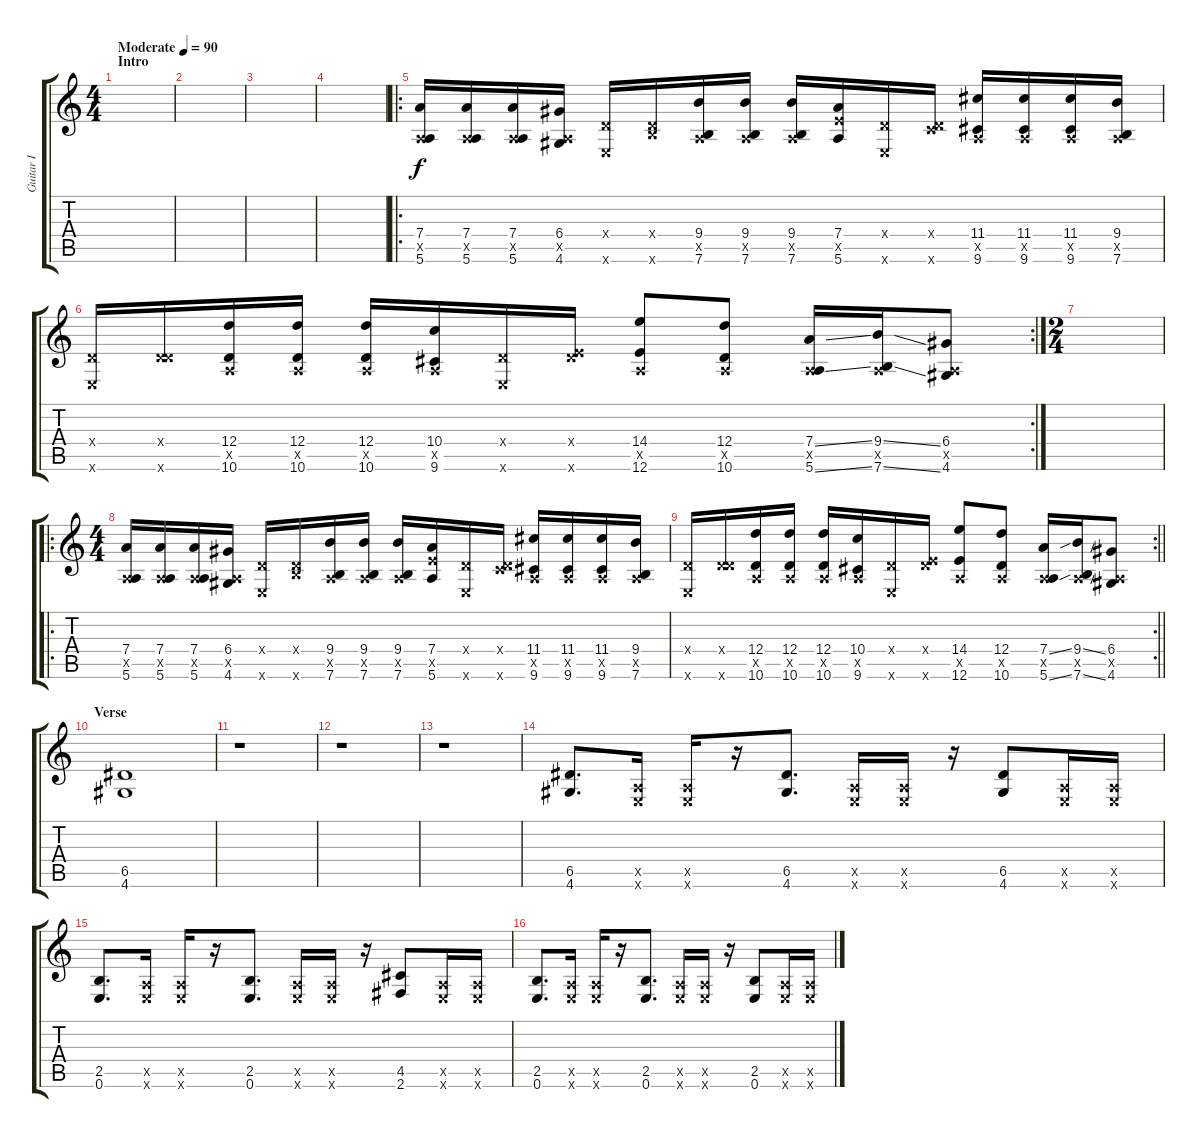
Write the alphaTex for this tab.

\track ("Guitar I" "Guitar I") {instrument distortionguitar}
\staff {score tabs}
\tuning (E4 B3 G3 D3 A2 E2) {hide}
\ts (4 4)
\section ("" "Intro")
\tempo (90 "Moderate")
\clef g2
\ks c
|
|
|
|
\ro
(7.4 0.5{x} 5.6).16 (7.4 0.5{x} 5.6).16 (7.4 0.5{x} 5.6).16 (6.4 0.5{x} 4.6).16 (0.4{x} 0.6{x}).16 (0.4{x} 7.6{x}).16 (9.4 0.5{x} 7.6).16 (9.4 0.5{x} 7.6).16 (9.4 0.5{x} 7.6).16 (7.4 7.5{x} 5.6).16 (0.4{x} 0.6{x}).16 (0.4{x} 8.6{x}).16 (11.4 0.5{x} 9.6).16 (11.4 0.5{x} 9.6).16 (11.4 0.5{x} 9.6).16 (9.4 0.5{x} 7.6).16 |
\rc 2
(0.4{x} 0.6{x}).16 (0.4{x} 10.6{x}).16 (12.4 0.5{x} 10.6).16 (12.4 0.5{x} 10.6).16 (12.4 0.5{x} 10.6).16 (10.4 0.5{x} 9.6).16 (0.4{x} 0.6{x}).16 (0.4{x} 12.6{x}).16 (14.4 0.5{x} 12.6).8 (12.4 0.5{x} 10.6).8 (7.4{ss} 0.5{x} 5.6{ss}).16 (9.4{ss} 0.5{x} 7.6{ss}).16 (6.4 0.5{x} 4.6).8 |
\ts (2 4)
|
\ro
\ts (4 4)
(7.4 0.5{x} 5.6).16 (7.4 0.5{x} 5.6).16 (7.4 0.5{x} 5.6).16 (6.4 0.5{x} 4.6).16 (0.4{x} 0.6{x}).16 (0.4{x} 7.6{x}).16 (9.4 0.5{x} 7.6).16 (9.4 0.5{x} 7.6).16 (9.4 0.5{x} 7.6).16 (7.4 7.5{x} 5.6).16 (0.4{x} 0.6{x}).16 (0.4{x} 8.6{x}).16 (11.4 0.5{x} 9.6).16 (11.4 0.5{x} 9.6).16 (11.4 0.5{x} 9.6).16 (9.4 0.5{x} 7.6).16 |
\rc 2
\barLineRight lightlight
(0.4{x} 0.6{x}).16 (0.4{x} 10.6{x}).16 (12.4 0.5{x} 10.6).16 (12.4 0.5{x} 10.6).16 (12.4 0.5{x} 10.6).16 (10.4 0.5{x} 9.6).16 (0.4{x} 0.6{x}).16 (0.4{x} 12.6{x}).16 (14.4 0.5{x} 12.6).8 (12.4 0.5{x} 10.6).8 (7.4{ss} 0.5{x} 5.6{ss}).16 (9.4{ss} 0.5{x} 7.6{ss}).16 (6.4 0.5{x} 4.6).8 |
\section ("" "Verse")
(6.5 4.6).1 |
r.1 |
r.1 |
r.1 |
(6.5 4.6).8{d} (0.5{x} 0.6{x}).16 (0.5{x} 0.6{x}).16 r.16 (6.5 4.6).8{d} (0.5{x} 0.6{x}).16 (0.5{x} 0.6{x}).16 r.16 (6.5 4.6).8 (0.5{x} 0.6{x}).16 (0.5{x} 0.6{x}).16 |
(2.5 0.6).8{d} (0.5{x} 0.6{x}).16 (0.5{x} 0.6{x}).16 r.16 (2.5 0.6).8{d} (0.5{x} 0.6{x}).16 (0.5{x} 0.6{x}).16 r.16 (4.5 2.6).8 (0.5{x} 0.6{x}).16 (0.5{x} 0.6{x}).16 |
(2.5 0.6).8{d} (0.5{x} 0.6{x}).16 (0.5{x} 0.6{x}).16 r.16 (2.5 0.6).8{d} (0.5{x} 0.6{x}).16 (0.5{x} 0.6{x}).16 r.16 (2.5 0.6).8 (0.5{x} 0.6{x}).16 (0.5{x} 0.6{x}).16
